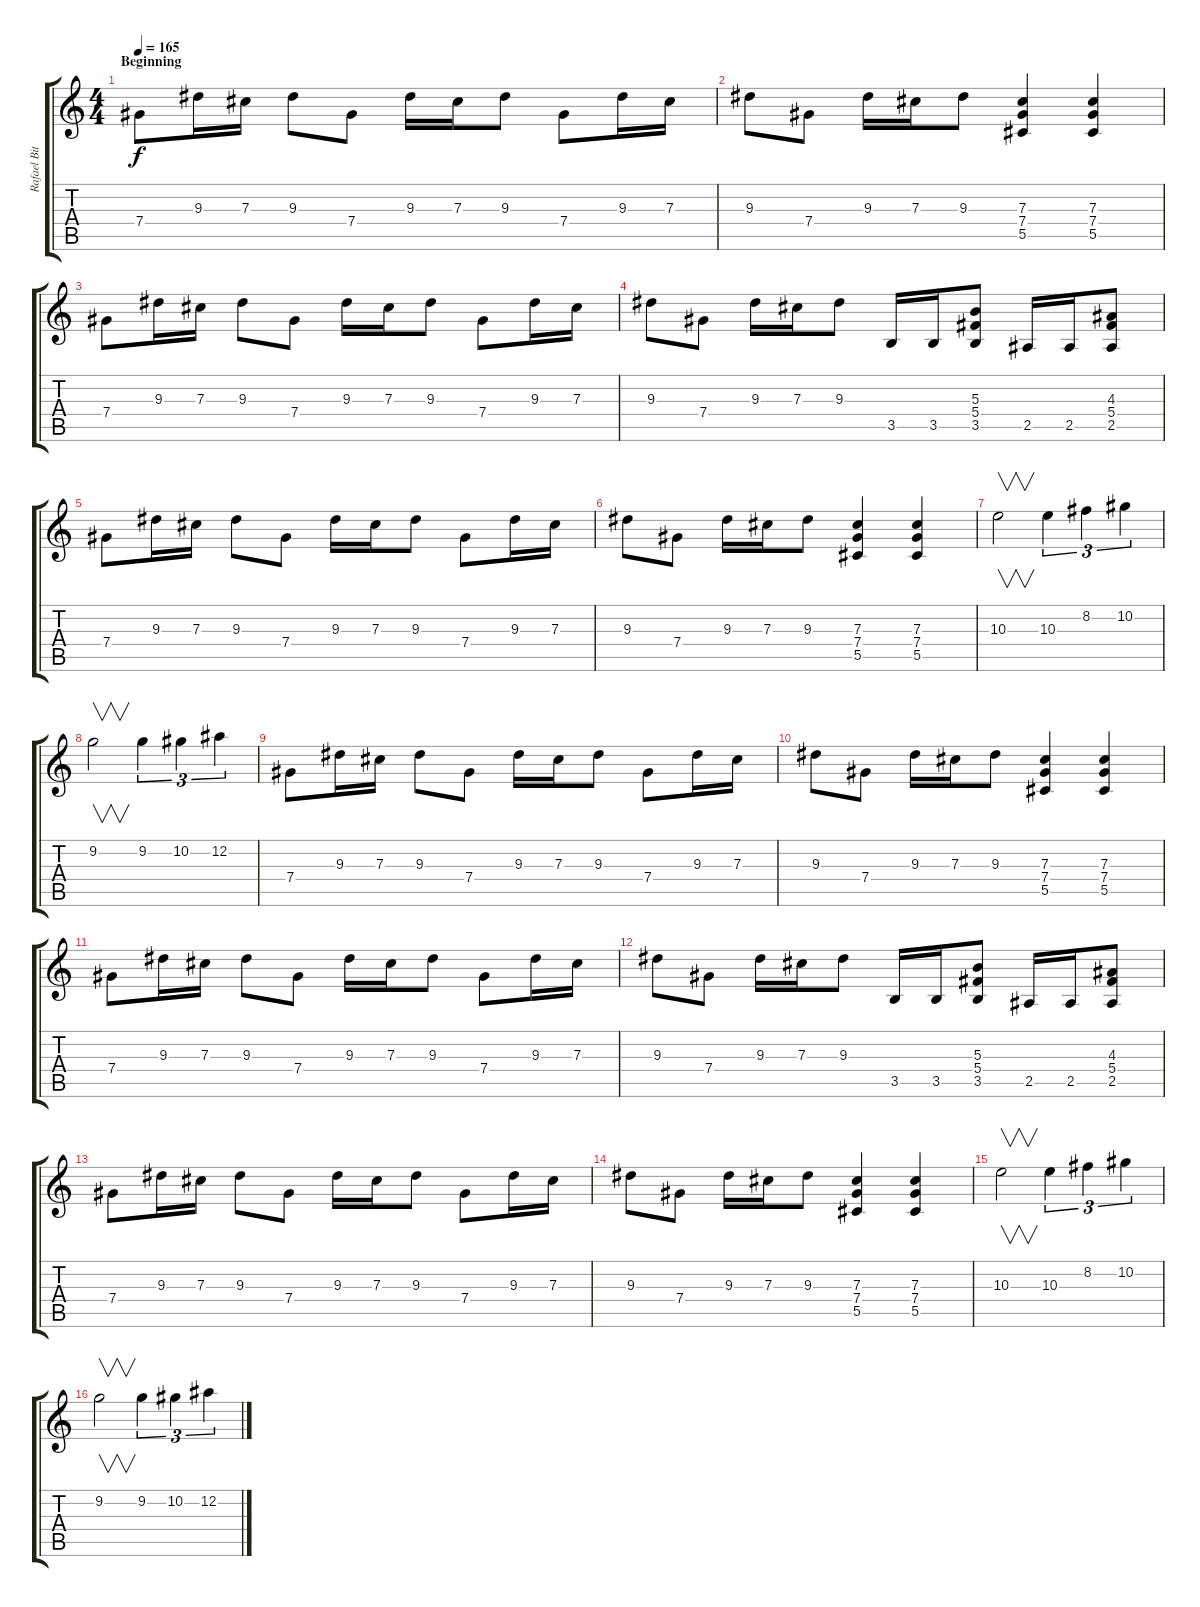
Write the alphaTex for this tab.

\track ("Rafael Bittencourt" "Rafael Bit") {instrument distortionguitar}
\staff {score tabs}
\tuning (Eb4 Bb3 Gb3 Db3 Ab2 Eb2) {hide}
\ts (4 4)
\section ("" "Beginning")
\tempo 165
\clef g2
\ks c
7.4.8{dy f instrument distortionguitar} 9.3.16 7.3.16 9.3.8 7.4.8 9.3.16 7.3.16 9.3.8 7.4.8 9.3.16 7.3.16 |
9.3.8 7.4.8 9.3.16 7.3.16 9.3.8 (7.3 7.4 5.5).4 (7.3 7.4 5.5).4 |
7.4.8 9.3.16 7.3.16 9.3.8 7.4.8 9.3.16 7.3.16 9.3.8 7.4.8 9.3.16 7.3.16 |
9.3.8 7.4.8 9.3.16 7.3.16 9.3.8 3.5.16 3.5.16 (5.3 5.4 3.5).8 2.5.16 2.5.16 (4.3 5.4 2.5).8 |
7.4.8 9.3.16 7.3.16 9.3.8 7.4.8 9.3.16 7.3.16 9.3.8 7.4.8 9.3.16 7.3.16 |
9.3.8 7.4.8 9.3.16 7.3.16 9.3.8 (7.3 7.4 5.5).4 (7.3 7.4 5.5).4 |
10.3.2{v volume 16} 10.3.4{tu (3 2)} 8.2.4{tu (3 2)} 10.2.4{tu (3 2)} |
9.2.2{v} 9.2.4{tu (3 2)} 10.2.4{tu (3 2)} 12.2.4{tu (3 2)} |
7.4.8{volume 12} 9.3.16 7.3.16 9.3.8 7.4.8 9.3.16 7.3.16 9.3.8 7.4.8 9.3.16 7.3.16 |
9.3.8 7.4.8 9.3.16 7.3.16 9.3.8 (7.3 7.4 5.5).4 (7.3 7.4 5.5).4 |
7.4.8 9.3.16 7.3.16 9.3.8 7.4.8 9.3.16 7.3.16 9.3.8 7.4.8 9.3.16 7.3.16 |
9.3.8 7.4.8 9.3.16 7.3.16 9.3.8 3.5.16 3.5.16 (5.3 5.4 3.5).8 2.5.16 2.5.16 (4.3 5.4 2.5).8 |
7.4.8 9.3.16 7.3.16 9.3.8 7.4.8 9.3.16 7.3.16 9.3.8 7.4.8 9.3.16 7.3.16 |
9.3.8 7.4.8 9.3.16 7.3.16 9.3.8 (7.3 7.4 5.5).4 (7.3 7.4 5.5).4 |
10.3.2{v volume 16} 10.3.4{tu (3 2)} 8.2.4{tu (3 2)} 10.2.4{tu (3 2)} |
9.2.2{v} 9.2.4{tu (3 2)} 10.2.4{tu (3 2)} 12.2.4{tu (3 2)}
